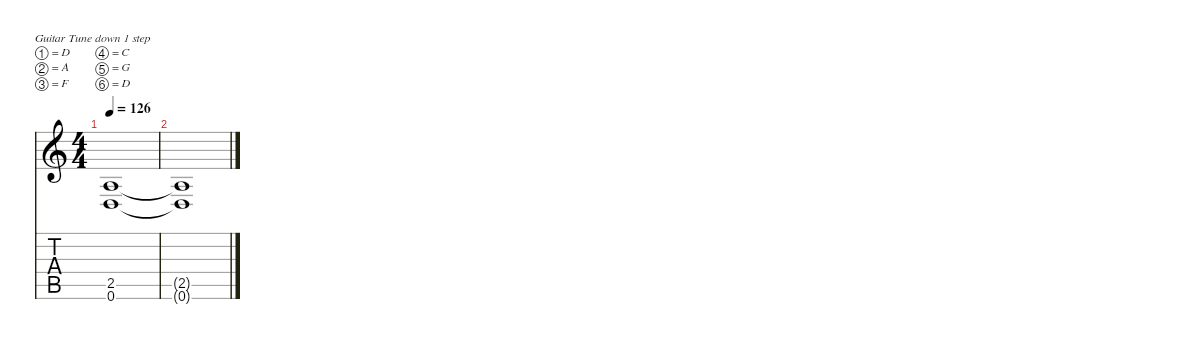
\defaultSystemsLayout 4
\hideDynamics
\bracketExtendMode nobrackets
\singleTrackTrackNamePolicy hidden
\multiTrackTrackNamePolicy hidden
\firstSystemTrackNameMode fullname
\firstSystemTrackNameOrientation horizontal
\otherSystemsTrackNameOrientation horizontal
\track ("Gtr. 3 (elec. w/dist.)" "od.guit.") {instrument overdrivenguitar}
\staff {score tabs}
\tuning (D4 A3 F3 C3 G2 D2)
\ts (4 4)
\tempo 126
\clef g2
\ks c
(2.5{t} 0.6{t}).1{dy f beam Up} |
(2.5{t} 0.6{t}).1{beam Up}
